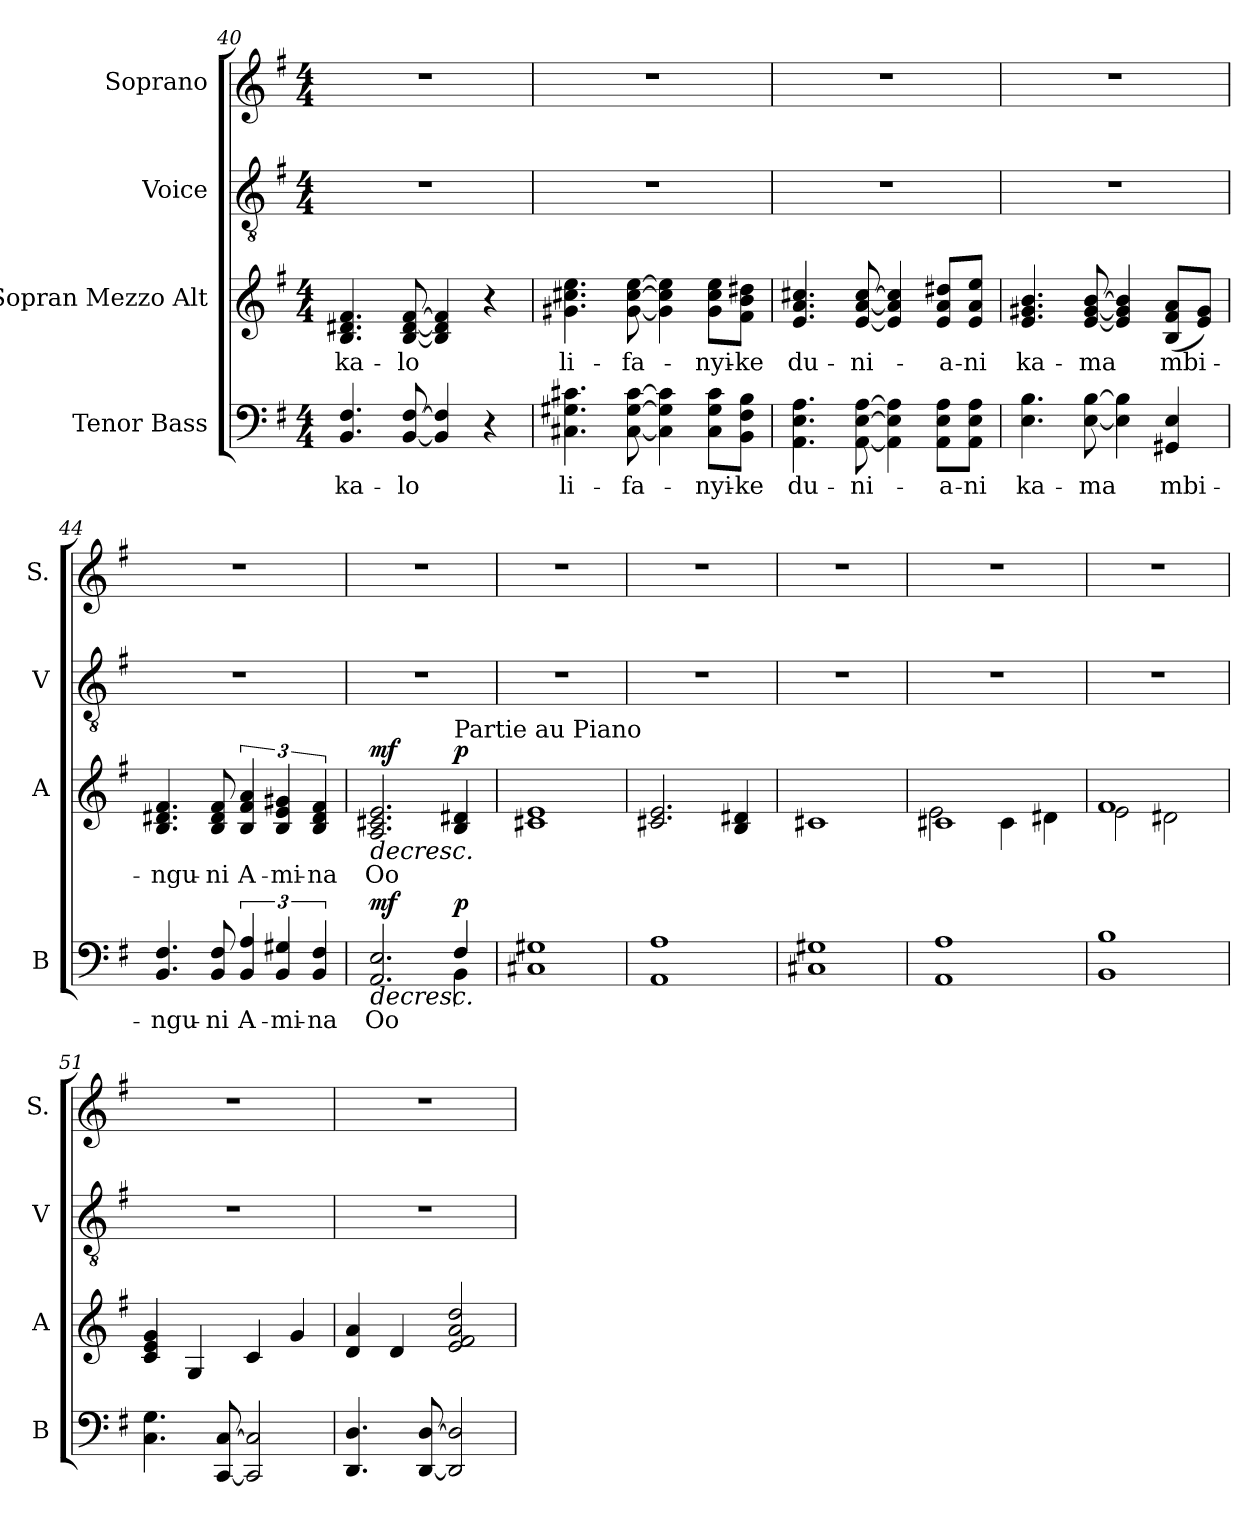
**kern	**text	**dynam	**kern	**text	**dynam	**kern	**kern
*part4	*part4	*part4	*part3	*part3	*part3	*part2	*part1
*staff4	*staff4	*staff4	*staff3	*staff3	*staff3	*staff2	*staff1
*I"Tenor Bass	*	*	*I"Sopran Mezzo Alt	*	*	*I"Voice	*I"Soprano
*I'B	*	*	*I'A	*	*	*I'V	*I'S.
*clefF4	*	*	*clefG2	*	*	*clefGv2	*clefG2
*k[f#]	*	*	*k[f#]	*	*	*k[f#]	*k[f#]
*M4/4	*	*	*M4/4	*	*	*M4/4	*M4/4
=40	=40	=40	=40	=40	=40	=40	=40
4.BB/ 4.F#/	-ka-	.	4.B/ 4.d#X/ 4.f#/	-ka-	.	1r	1r
[8BB/ [8F#/	-lo	.	[8B/ [8d#/ [8f#/	-lo	.	.	.
4BB/] 4F#/]	.	.	4B/] 4d#/] 4f#/]	.	.	.	.
4r	.	.	4r	.	.	.	.
!!LO:LB:g=z
=41	=41	=41	=41	=41	=41	=41	=41
4.C#X\ 4.G#X\ 4.c#X\	li-	.	4.g#X\ 4.cc#X\ 4.ee\	li-	.	1r	1r
[8C#\ [8G#\ [8c#\	-fa-	.	[8g#\ [8cc#\ [8ee\	-fa-	.	.	.
4C#\] 4G#\] 4c#\]	.	.	4g#\] 4cc#\] 4ee\]	.	.	.	.
8C#\ 8G#\ 8c#\L	-nyi-	.	8g#\ 8cc#\ 8ee\L	-nyi-	.	.	.
8BB\ 8F#\ 8B\J	-ke	.	8f#\ 8b\ 8dd#X\J	-ke	.	.	.
=42	=42	=42	=42	=42	=42	=42	=42
4.AA\ 4.E\ 4.A\	du-	.	4.e/ 4.a/ 4.cc#X/	du-	.	1r	1r
[8AA\ [8E\ [8A\	-ni-	.	[8e/ [8a/ [8cc#/	-ni-	.	.	.
4AA\] 4E\] 4A\]	.	.	4e/] 4a/] 4cc#/]	.	.	.	.
8AA\ 8E\ 8A\L	a-	.	8e/ 8a/ 8dd#X/L	a-	.	.	.
8AA\ 8E\ 8A\J	-ni	.	8e/ 8a/ 8ee/J	-ni	.	.	.
=43	=43	=43	=43	=43	=43	=43	=43
4.E\ 4.B\	ka-	.	4.e/ 4.g#X/ 4.b/	ka-	.	1r	1r
[8E\ [8B\	-ma	.	[8e/ [8g#/ [8b/	-ma	.	.	.
4E\] 4B\]	.	.	4e/] 4g#/] 4b/]	.	.	.	.
4GG#X/ 4E/	mbi-	.	(8B/ 8f#/ 8a/L	mbi-	.	.	.
.	.	.	8e/ 8g#/J)	.	.	.	.
=44	=44	=44	=44	=44	=44	=44	=44
4.BB/ 4.F#/	-ngu-	.	4.B/ 4.d#X/ 4.f#/	ngu-	.	1r	1r
8BB/ 8F#/	-ni	.	8B/ 8d#/ 8f#/	-ni	.	.	.
6BB/ 6A/	A-	.	6B/ 6f#/ 6a/	A-	.	.	.
6BB/ 6G#X/	-mi-	.	6B/ 6e/ 6g#X/	-mi-	.	.	.
6BB/ 6F#/	-na	.	6B/ 6d#/ 6f#/	-na	.	.	.
!!LO:PB:g=z
=45	=45	=45	=45	=45	=45	=45	=45
!	!	!LO:HP:b	!	!	!LO:HP:b	!	!
*^	*	*	*	*	*	*	*
!	!	!	!LO:DY:n=1:a	!	!	!LO:DY:n=1:a	!	!
2.AA/ 2.E/	2.ryy	Oo	> mf	2.A/ 2.c#X/ 2.e/	Oo	> mf	1r	1r
!	!	!	!	!LO:TX:a:t=Partie au Piano	!	!	!	!
!	!	!	!LO:DY:n=2:a	!	!	!LO:DY:n=2:a	!	!
4F#/	4BB\	.	p	4B/ 4d#X/	.	p	.	.
*v	*v	*	*	*	*	*	*	*
.	.	]	.	.	]	.	.
=46	=46	=46	=46	=46	=46	=46	=46
*	*	*	*^	*	*	*	*
1C#X 1G#X	.	.	1c#X	1e	.	.	1r	1r
*	*	*	*v	*v	*	*	*	*
=47	=47	=47	=47	=47	=47	=47	=47
1AA 1A	.	.	2.c#X/ 2.e/	.	.	1r	1r
.	.	.	4B/ 4d#X/	.	.	.	.
=48	=48	=48	=48	=48	=48	=48	=48
1C#X 1G#X	.	.	1c#X	.	.	1r	1r
=49	=49	=49	=49	=49	=49	=49	=49
*	*	*	*^	*	*	*	*
1AA 1A	.	.	1c#X	2e\	.	.	1r	1r
.	.	.	.	4c#\	.	.	.	.
.	.	.	.	4d#X\	.	.	.	.
=50	=50	=50	=50	=50	=50	=50	=50	=50
1BB 1B	.	.	1f#	2e\	.	.	1r	1r
.	.	.	.	2d#X\	.	.	.	.
*	*	*	*v	*v	*	*	*	*
=51	=51	=51	=51	=51	=51	=51	=51
4.C\ 4.G\	.	.	4c/ 4e/ 4g/	.	.	1r	1r
.	.	.	4G/	.	.	.	.
[8CC/ [8C/	.	.	.	.	.	.	.
2CC/] 2C/]	.	.	4c/	.	.	.	.
.	.	.	4g/	.	.	.	.
=52	=52	=52	=52	=52	=52	=52	=52
4.DD/ 4.D/	.	.	4d/ 4a/	.	.	1r	1r
.	.	.	4d/	.	.	.	.
[8DD/ [8D/	.	.	.	.	.	.	.
2DD/] 2D/]	.	.	2e/ 2f#/ 2a/ 2dd/	.	.	.	.
=	=	=	=	=	=	=	=
*-	*-	*-	*-	*-	*-	*-	*-
